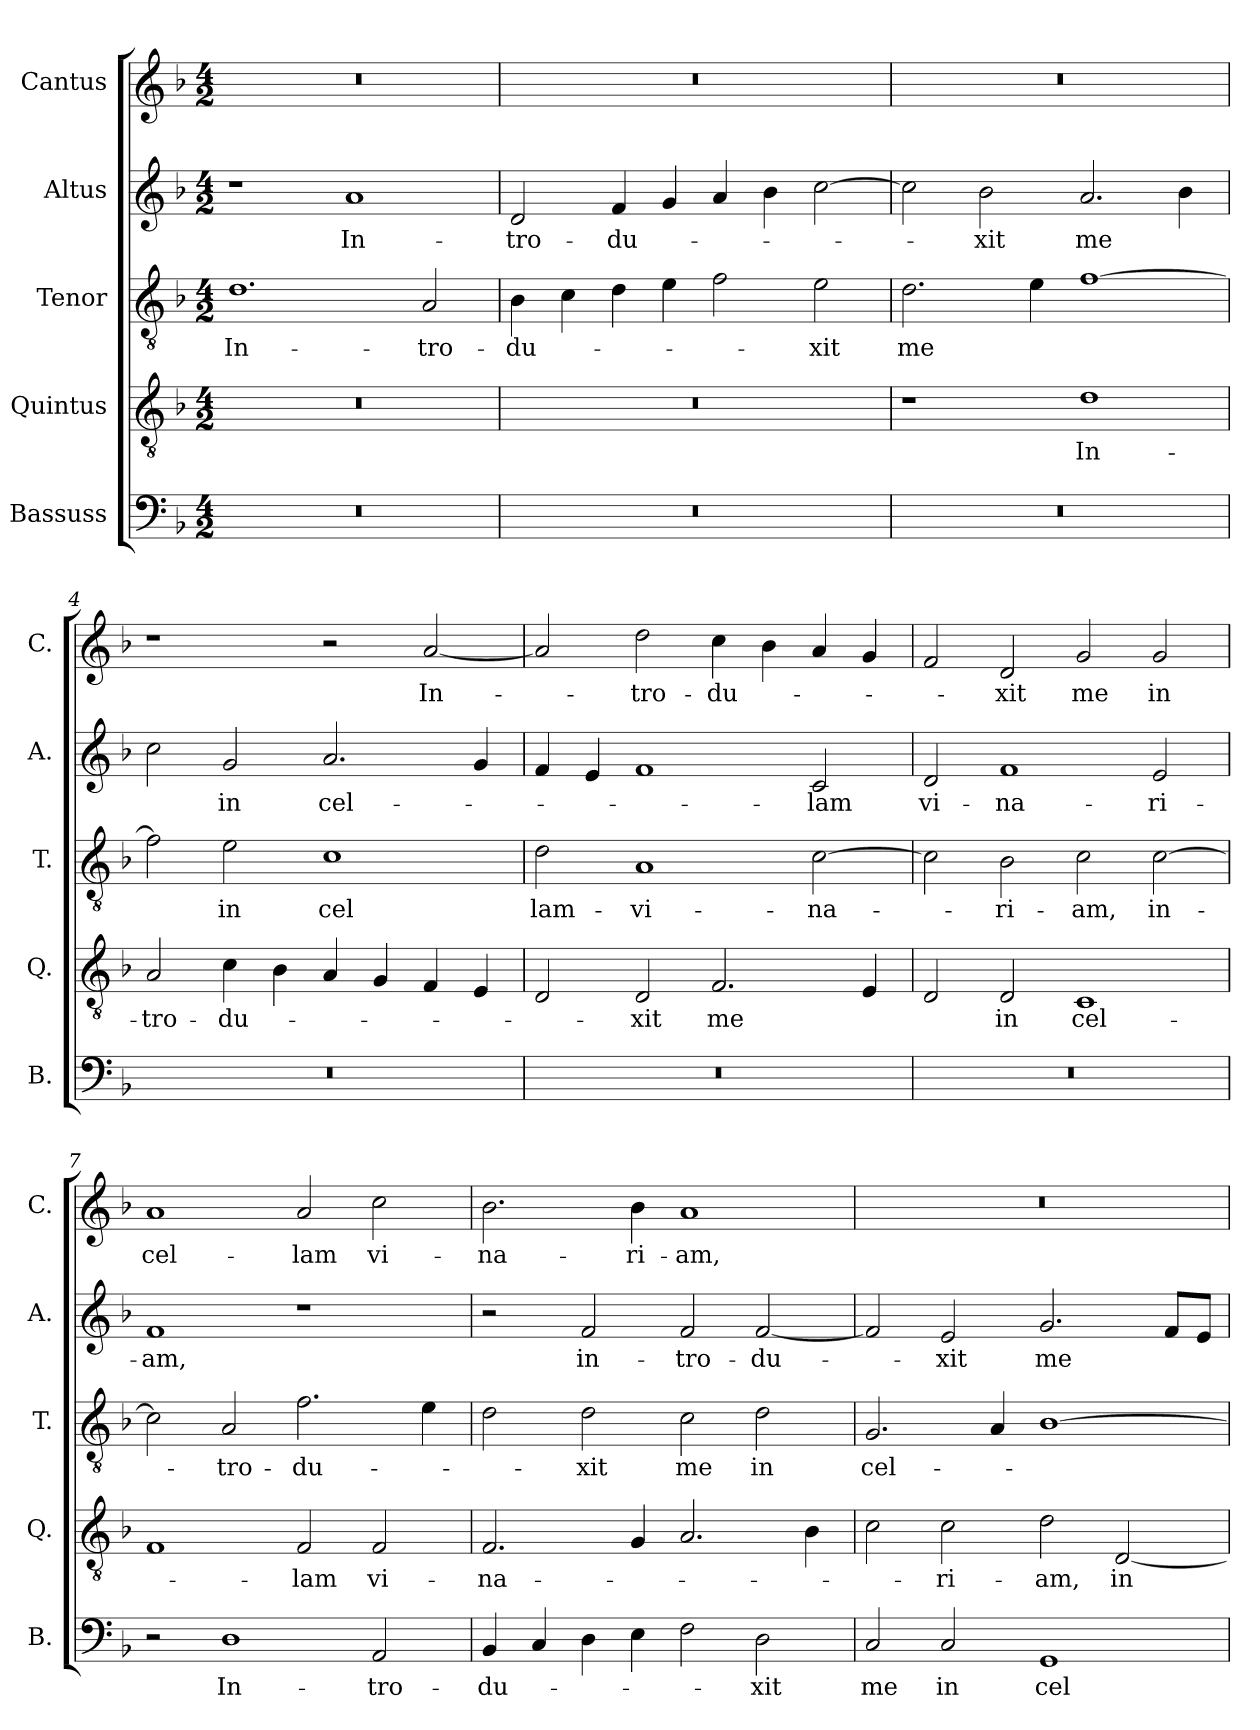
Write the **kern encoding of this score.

**kern	**text	**kern	**text	**kern	**text	**kern	**text	**kern	**text
*part5	*part5	*part4	*part4	*part3	*part3	*part2	*part2	*part1	*part1
*staff5	*staff5	*staff4	*staff4	*staff3	*staff3	*staff2	*staff2	*staff1	*staff1
*I"Bassuss	*	*I"Quintus	*	*I"Tenor	*	*I"Altus	*	*I"Cantus	*
*I'B.	*	*I'Q.	*	*I'T.	*	*I'A.	*	*I'C.	*
*clefF4	*	*clefGv2	*	*clefGv2	*	*clefG2	*	*clefG2	*
*k[b-]	*	*k[b-]	*	*k[b-]	*	*k[b-]	*	*k[b-]	*
*F:	*	*F:	*	*F:	*	*F:	*	*F:	*
*M4/2	*	*M4/2	*	*M4/2	*	*M4/2	*	*M4/2	*
=1	=1	=1	=1	=1	=1	=1	=1	=1	=1
0r	.	0r	.	1.d	In-	1r	.	0r	.
.	.	.	.	.	.	1a	In­-	.	.
.	.	.	.	2A/	tro­-	.	.	.	.
=2	=2	=2	=2	=2	=2	=2	=2	=2	=2
0r	.	0r	.	4B-\	du-	2d/	tro-	0r	.
.	.	.	.	4c\	.	.	.	.	.
.	.	.	.	4d\	.	4f/	du-	.	.
.	.	.	.	4e\	.	4g/	.	.	.
.	.	.	.	2f\	.	4a/	.	.	.
.	.	.	.	.	.	4b-\	.	.	.
.	.	.	.	2e\	xit	[2cc\	.	.	.
=3	=3	=3	=3	=3	=3	=3	=3	=3	=3
0r	.	1r	.	2.d\	me	2cc\]	.	0r	.
.	.	.	.	.	.	2b-\	xit	.	.
.	.	.	.	4e\	.	.	.	.	.
.	.	1d	In­-	[1f	.	2.a/	me	.	.
.	.	.	.	.	.	4b-\	.	.	.
=4	=4	=4	=4	=4	=4	=4	=4	=4	=4
0r	.	2A/	tro-	2f\]	.	2cc\	.	1r	.
.	.	4c\	du-	2e\	in	2g/	in	.	.
.	.	4B-\	.	.	.	.	.	.	.
.	.	4A/	.	1c	cel­	2.a/	cel-	2r	.
.	.	4G/	.	.	.	.	.	.	.
.	.	4F/	.	.	.	.	.	[2a/	In-
.	.	4E/	.	.	.	4g/	.	.	.
=5	=5	=5	=5	=5	=5	=5	=5	=5	=5
0r	.	2D/	.	2d\	lam-	4f/	.	2a/]	.
.	.	.	.	.	.	4e/	.	.	.
.	.	2D/	xit	1A	vi­-	1f	.	2dd\	tro­-
.	.	2.F/	me	.	.	.	.	4cc\	du­-
.	.	.	.	.	.	.	.	4b-\	.
.	.	.	.	[2c\	na-	2c/	lam	4a/	.
.	.	4E/	.	.	.	.	.	4g/	.
=6	=6	=6	=6	=6	=6	=6	=6	=6	=6
0r	.	2D/	.	2c\]	.	2d/	vi-	2f/	.
.	.	2D/	in	2B-\	ri-	1f	na­-	2d/	xit
.	.	1C	cel­-	2c\	am,	.	.	2g/	me
.	.	.	.	[2c\	in-	2e/	ri-	2g/	in
=7	=7	=7	=7	=7	=7	=7	=7	=7	=7
2r	.	1F	.	2c\]	.	1f	am,	1a	cel-
1D	In-	.	.	2A/	tro-	.	.	.	.
.	.	2F/	lam	2.f\	du-	1r	.	2a/	lam
2AA/	tro-	2F/	vi-	.	.	.	.	2cc\	vi­-
.	.	.	.	4e\	.	.	.	.	.
=8	=8	=8	=8	=8	=8	=8	=8	=8	=8
4BB-/	du-	2.F/	na-	2d\	.	2r	.	2.b-\	na-
4C/	.	.	.	.	.	.	.	.	.
4D\	.	.	.	2d\	xit	2f/	in­-	.	.
4E\	.	4G/	.	.	.	.	.	4b-\	ri­-
2F\	.	2.A/	.	2c\	me	2f/	tro­-	1a	am,
2D\	xit	.	.	2d\	in	[2f/	du­-	.	.
.	.	4B-\	.	.	.	.	.	.	.
=9	=9	=9	=9	=9	=9	=9	=9	=9	=9
2C/	me	2c\	.	2.G/	cel-	2f/]	.	0r	.
2C/	in	2c\	ri­-	.	.	2e/	xit	.	.
.	.	.	.	4A/	.	.	.	.	.
1GG	cel-	2d\	am,	[1B-	.	2.g/	me	.	.
.	.	[2D/	in-	.	.	.	.	.	.
.	.	.	.	.	.	8f/L	.	.	.
.	.	.	.	.	.	8e/J	.	.	.
=	=	=	=	=	=	=	=	=	=
*-	*-	*-	*-	*-	*-	*-	*-	*-	*-
